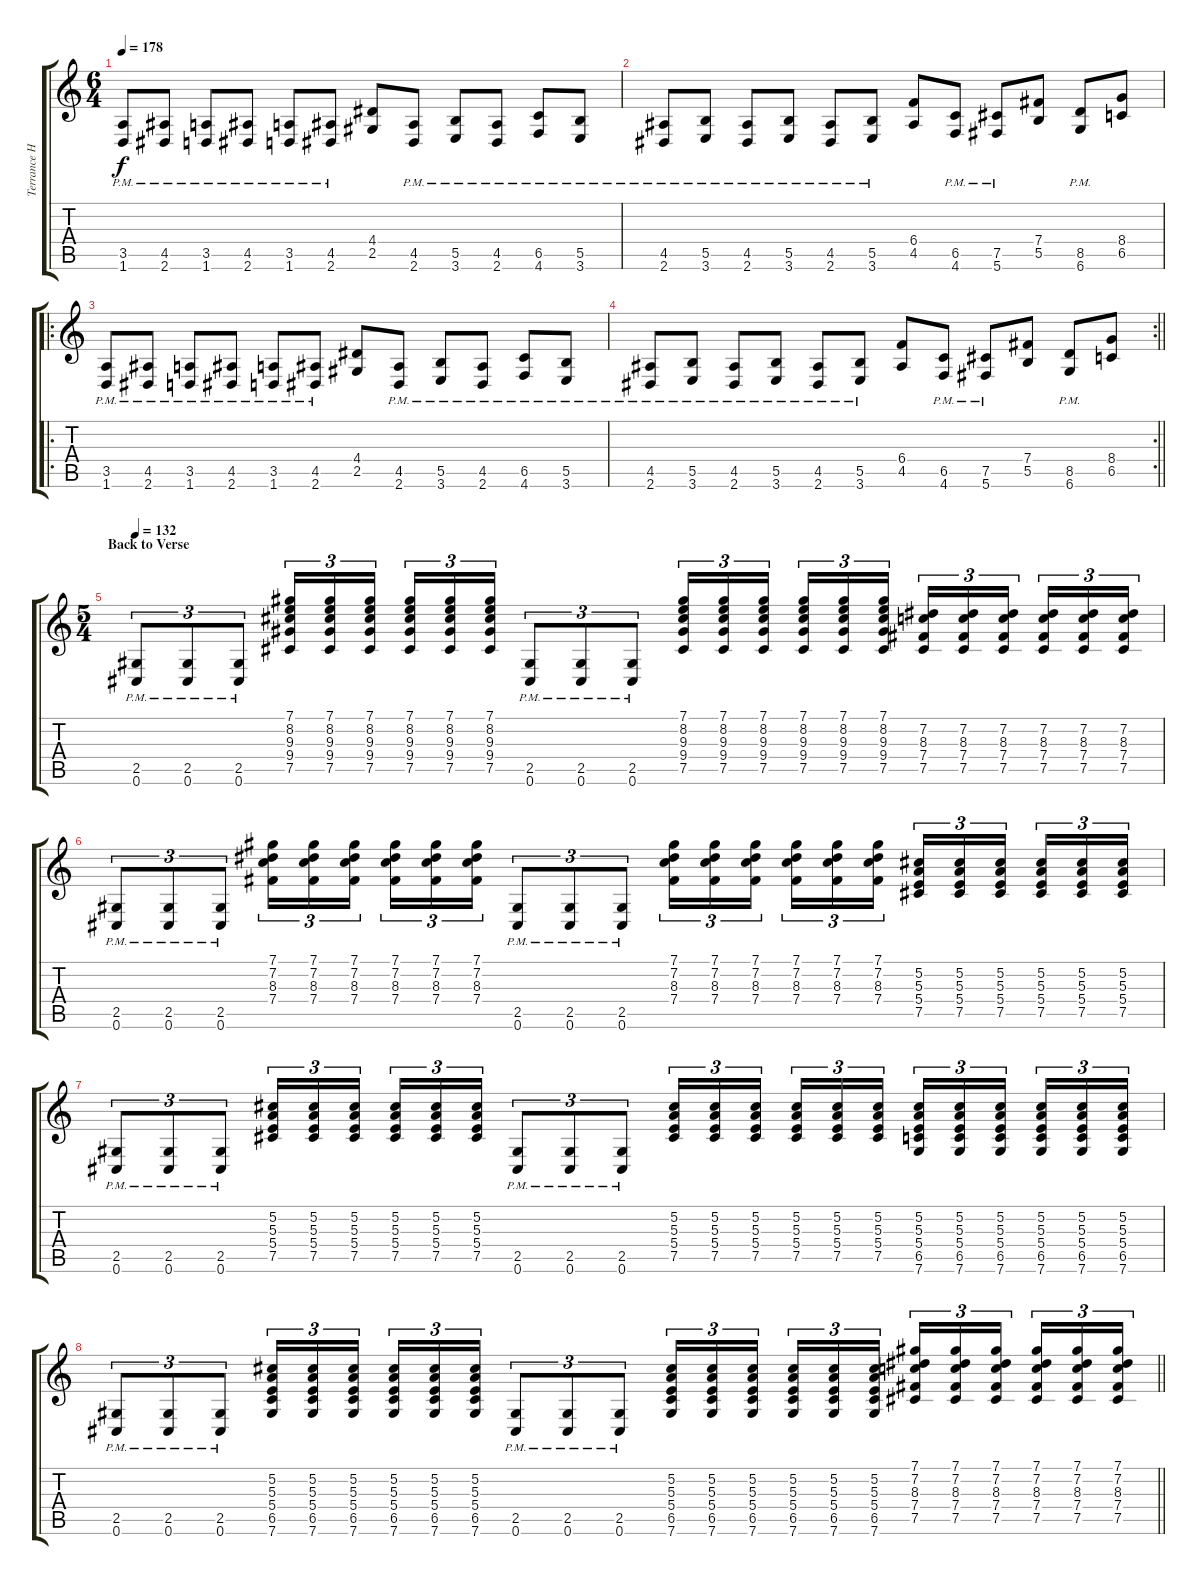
\track ("Terrance Hobbs" "Terrance H") {instrument distortionguitar}
\staff {score tabs}
\tuning (Db4 Ab3 E3 B2 Gb2 Db2) {hide}
\ts (6 4)
\tempo 178
\clef g2
\ks c
(3.5{pm} 1.6{pm}).8{dy f} (4.5{pm} 2.6{pm}).8 (3.5{pm} 1.6{pm}).8 (4.5{pm} 2.6{pm}).8 (3.5{pm} 1.6{pm}).8 (4.5{pm} 2.6{pm}).8 (4.4 2.5).8 (4.5{pm} 2.6{pm}).8 (5.5{pm} 3.6{pm}).8 (4.5{pm} 2.6{pm}).8 (6.5{pm} 4.6{pm}).8 (5.5{pm} 3.6{pm}).8 |
(4.5{pm} 2.6{pm}).8 (5.5{pm} 3.6{pm}).8 (4.5{pm} 2.6{pm}).8 (5.5{pm} 3.6{pm}).8 (4.5{pm} 2.6{pm}).8 (5.5{pm} 3.6{pm}).8 (6.4 4.5).8 (6.5{pm} 4.6{pm}).8 (7.5{pm} 5.6{pm}).8 (7.4 5.5).8 (8.5{pm} 6.6{pm}).8 (8.4 6.5).8 |
\ro
(3.5{pm} 1.6{pm}).8 (4.5{pm} 2.6{pm}).8 (3.5{pm} 1.6{pm}).8 (4.5{pm} 2.6{pm}).8 (3.5{pm} 1.6{pm}).8 (4.5{pm} 2.6{pm}).8 (4.4 2.5).8 (4.5{pm} 2.6{pm}).8 (5.5{pm} 3.6{pm}).8 (4.5{pm} 2.6{pm}).8 (6.5{pm} 4.6{pm}).8 (5.5{pm} 3.6{pm}).8 |
\rc 2
\barLineRight lightlight
(4.5{pm} 2.6{pm}).8 (5.5{pm} 3.6{pm}).8 (4.5{pm} 2.6{pm}).8 (5.5{pm} 3.6{pm}).8 (4.5{pm} 2.6{pm}).8 (5.5{pm} 3.6{pm}).8 (6.4 4.5).8 (6.5{pm} 4.6{pm}).8 (7.5{pm} 5.6{pm}).8 (7.4 5.5).8 (8.5{pm} 6.6{pm}).8 (8.4 6.5).8 |
\ts (5 4)
\section ("" "Back to Verse")
\tempo 132
(2.5{pm} 0.6{pm}).8{tu (3 2)} (2.5{pm} 0.6{pm}).8{tu (3 2)} (2.5{pm} 0.6{pm}).8{tu (3 2)} (7.1 8.2 9.3 9.4 7.5).16{tu (3 2)} (7.1 8.2 9.3 9.4 7.5).16{tu (3 2)} (7.1 8.2 9.3 9.4 7.5).16{tu (3 2) beam splitsecondary} (7.1 8.2 9.3 9.4 7.5).16{tu (3 2)} (7.1 8.2 9.3 9.4 7.5).16{tu (3 2)} (7.1 8.2 9.3 9.4 7.5).16{tu (3 2)} (2.5{pm} 0.6{pm}).8{tu (3 2)} (2.5{pm} 0.6{pm}).8{tu (3 2)} (2.5{pm} 0.6{pm}).8{tu (3 2)} (7.1 8.2 9.3 9.4 7.5).16{tu (3 2)} (7.1 8.2 9.3 9.4 7.5).16{tu (3 2)} (7.1 8.2 9.3 9.4 7.5).16{tu (3 2) beam splitsecondary} (7.1 8.2 9.3 9.4 7.5).16{tu (3 2)} (7.1 8.2 9.3 9.4 7.5).16{tu (3 2)} (7.1 8.2 9.3 9.4 7.5).16{tu (3 2)} (7.2 8.3 7.4 7.5).16{tu (3 2)} (7.2 8.3 7.4 7.5).16{tu (3 2)} (7.2 8.3 7.4 7.5).16{tu (3 2) beam splitsecondary} (7.2 8.3 7.4 7.5).16{tu (3 2)} (7.2 8.3 7.4 7.5).16{tu (3 2)} (7.2 8.3 7.4 7.5).16{tu (3 2)} |
(2.5{pm} 0.6{pm}).8{tu (3 2)} (2.5{pm} 0.6{pm}).8{tu (3 2)} (2.5{pm} 0.6{pm}).8{tu (3 2)} (7.1 7.2 8.3 7.4).16{tu (3 2)} (7.1 7.2 8.3 7.4).16{tu (3 2)} (7.1 7.2 8.3 7.4).16{tu (3 2) beam splitsecondary} (7.1 7.2 8.3 7.4).16{tu (3 2)} (7.1 7.2 8.3 7.4).16{tu (3 2)} (7.1 7.2 8.3 7.4).16{tu (3 2)} (2.5{pm} 0.6{pm}).8{tu (3 2)} (2.5{pm} 0.6{pm}).8{tu (3 2)} (2.5{pm} 0.6{pm}).8{tu (3 2)} (7.1 7.2 8.3 7.4).16{tu (3 2)} (7.1 7.2 8.3 7.4).16{tu (3 2)} (7.1 7.2 8.3 7.4).16{tu (3 2) beam splitsecondary} (7.1 7.2 8.3 7.4).16{tu (3 2)} (7.1 7.2 8.3 7.4).16{tu (3 2)} (7.1 7.2 8.3 7.4).16{tu (3 2)} (5.2 5.3 5.4 7.5).16{tu (3 2)} (5.2 5.3 5.4 7.5).16{tu (3 2)} (5.2 5.3 5.4 7.5).16{tu (3 2) beam splitsecondary} (5.2 5.3 5.4 7.5).16{tu (3 2)} (5.2 5.3 5.4 7.5).16{tu (3 2)} (5.2 5.3 5.4 7.5).16{tu (3 2)} |
(2.5{pm} 0.6{pm}).8{tu (3 2)} (2.5{pm} 0.6{pm}).8{tu (3 2)} (2.5{pm} 0.6{pm}).8{tu (3 2)} (5.2 5.3 5.4 7.5).16{tu (3 2)} (5.2 5.3 5.4 7.5).16{tu (3 2)} (5.2 5.3 5.4 7.5).16{tu (3 2) beam splitsecondary} (5.2 5.3 5.4 7.5).16{tu (3 2)} (5.2 5.3 5.4 7.5).16{tu (3 2)} (5.2 5.3 5.4 7.5).16{tu (3 2)} (2.5{pm} 0.6{pm}).8{tu (3 2)} (2.5{pm} 0.6{pm}).8{tu (3 2)} (2.5{pm} 0.6{pm}).8{tu (3 2)} (5.2 5.3 5.4 7.5).16{tu (3 2)} (5.2 5.3 5.4 7.5).16{tu (3 2)} (5.2 5.3 5.4 7.5).16{tu (3 2) beam splitsecondary} (5.2 5.3 5.4 7.5).16{tu (3 2)} (5.2 5.3 5.4 7.5).16{tu (3 2)} (5.2 5.3 5.4 7.5).16{tu (3 2)} (5.2 5.3 5.4 6.5 7.6).16{tu (3 2)} (5.2 5.3 5.4 6.5 7.6).16{tu (3 2)} (5.2 5.3 5.4 6.5 7.6).16{tu (3 2) beam splitsecondary} (5.2 5.3 5.4 6.5 7.6).16{tu (3 2)} (5.2 5.3 5.4 6.5 7.6).16{tu (3 2)} (5.2 5.3 5.4 6.5 7.6).16{tu (3 2)} |
\barLineRight lightlight
(2.5{pm} 0.6{pm}).8{tu (3 2)} (2.5{pm} 0.6{pm}).8{tu (3 2)} (2.5{pm} 0.6{pm}).8{tu (3 2)} (5.2 5.3 5.4 6.5 7.6).16{tu (3 2)} (5.2 5.3 5.4 6.5 7.6).16{tu (3 2)} (5.2 5.3 5.4 6.5 7.6).16{tu (3 2) beam splitsecondary} (5.2 5.3 5.4 6.5 7.6).16{tu (3 2)} (5.2 5.3 5.4 6.5 7.6).16{tu (3 2)} (5.2 5.3 5.4 6.5 7.6).16{tu (3 2)} (2.5{pm} 0.6{pm}).8{tu (3 2)} (2.5{pm} 0.6{pm}).8{tu (3 2)} (2.5{pm} 0.6{pm}).8{tu (3 2)} (5.2 5.3 5.4 6.5 7.6).16{tu (3 2)} (5.2 5.3 5.4 6.5 7.6).16{tu (3 2)} (5.2 5.3 5.4 6.5 7.6).16{tu (3 2) beam splitsecondary} (5.2 5.3 5.4 6.5 7.6).16{tu (3 2)} (5.2 5.3 5.4 6.5 7.6).16{tu (3 2)} (5.2 5.3 5.4 6.5 7.6).16{tu (3 2)} (7.1 7.2 8.3 7.4 7.5).16{tu (3 2)} (7.1 7.2 8.3 7.4 7.5).16{tu (3 2)} (7.1 7.2 8.3 7.4 7.5).16{tu (3 2) beam splitsecondary} (7.1 7.2 8.3 7.4 7.5).16{tu (3 2)} (7.1 7.2 8.3 7.4 7.5).16{tu (3 2)} (7.1 7.2 8.3 7.4 7.5).16{tu (3 2)}
